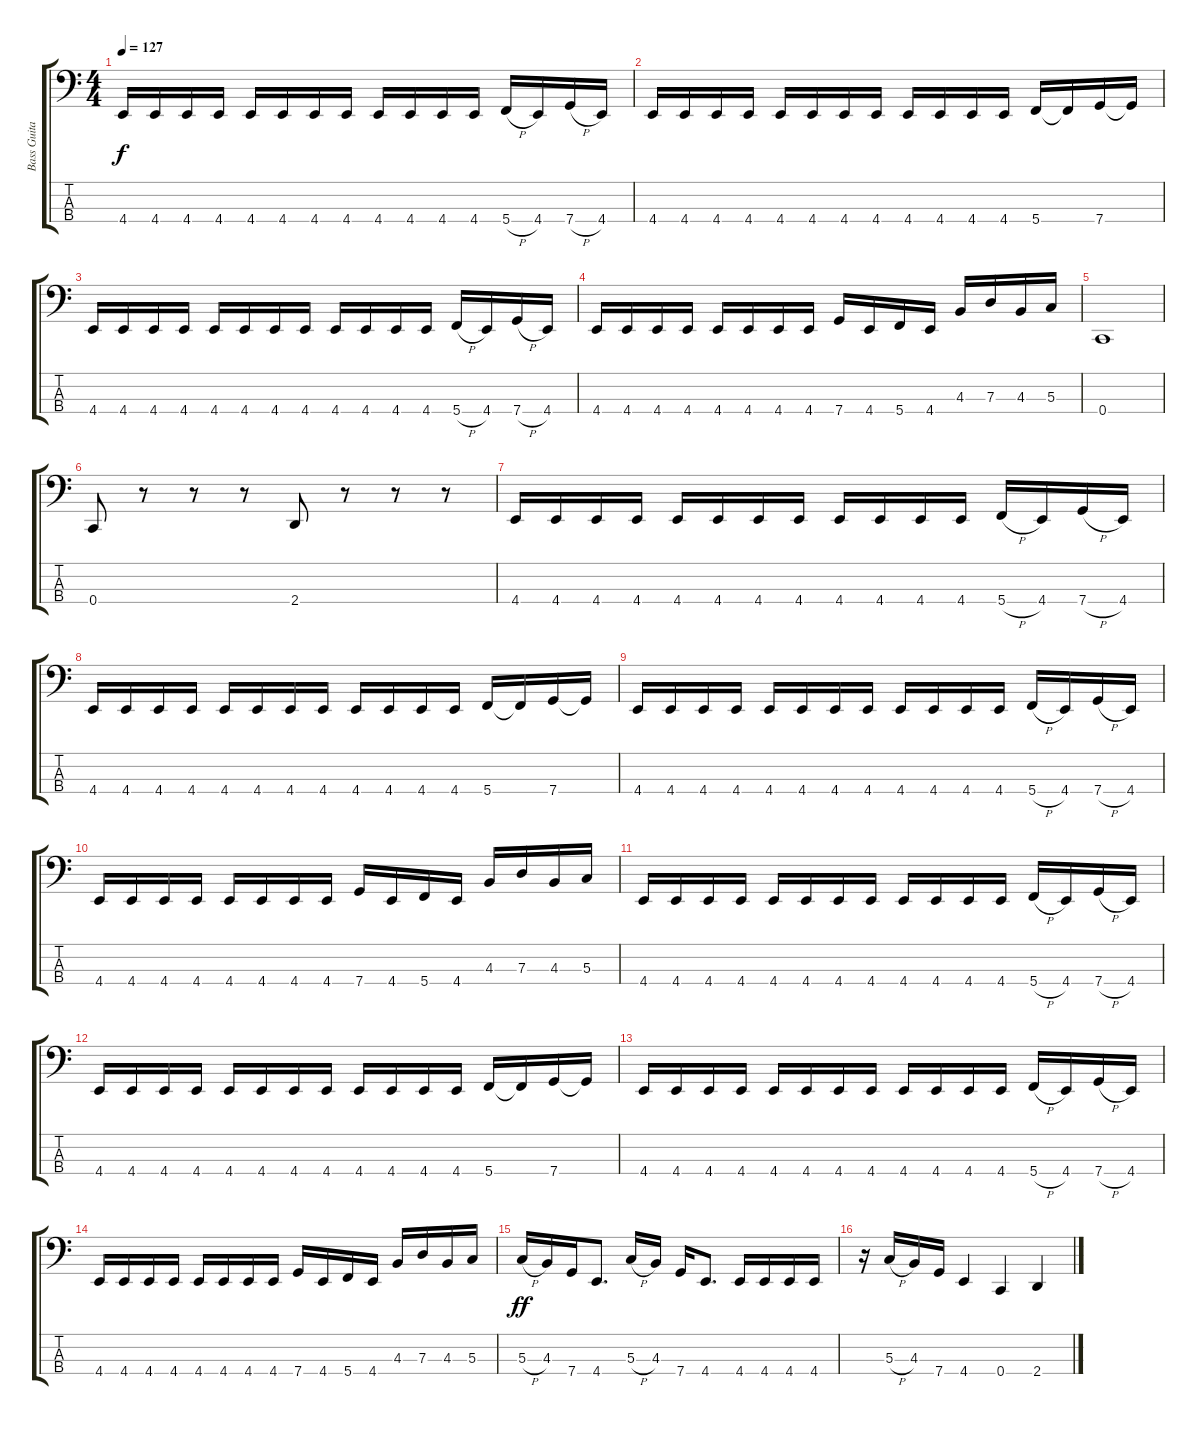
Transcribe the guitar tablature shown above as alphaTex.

\track ("Bass Guitar" "Bass Guita") {instrument electricbasspick}
\staff {score tabs}
\tuning (F2 C2 G1 C1) {hide}
\ts (4 4)
\tempo 127
\clef f4
\ks c
4.4.16{dy f} 4.4.16 4.4.16 4.4.16 4.4.16 4.4.16 4.4.16 4.4.16 4.4.16 4.4.16 4.4.16 4.4.16 5.4{h}.16 4.4.16 7.4{h}.16 4.4.16 |
4.4.16 4.4.16 4.4.16 4.4.16 4.4.16 4.4.16 4.4.16 4.4.16 4.4.16 4.4.16 4.4.16 4.4.16 5.4.16 5.4{t}.16 7.4.16 7.4{t}.16 |
4.4.16 4.4.16 4.4.16 4.4.16 4.4.16 4.4.16 4.4.16 4.4.16 4.4.16 4.4.16 4.4.16 4.4.16 5.4{h}.16 4.4.16 7.4{h}.16 4.4.16 |
4.4.16 4.4.16 4.4.16 4.4.16 4.4.16 4.4.16 4.4.16 4.4.16 7.4.16 4.4.16 5.4.16 4.4.16 4.3.16 7.3.16 4.3.16 5.3.16 |
0.4.1 |
0.4.8 r.8 r.8 r.8 2.4.8 r.8 r.8 r.8 |
4.4.16 4.4.16 4.4.16 4.4.16 4.4.16 4.4.16 4.4.16 4.4.16 4.4.16 4.4.16 4.4.16 4.4.16 5.4{h}.16 4.4.16 7.4{h}.16 4.4.16 |
4.4.16 4.4.16 4.4.16 4.4.16 4.4.16 4.4.16 4.4.16 4.4.16 4.4.16 4.4.16 4.4.16 4.4.16 5.4.16 5.4{t}.16 7.4.16 7.4{t}.16 |
4.4.16 4.4.16 4.4.16 4.4.16 4.4.16 4.4.16 4.4.16 4.4.16 4.4.16 4.4.16 4.4.16 4.4.16 5.4{h}.16 4.4.16 7.4{h}.16 4.4.16 |
4.4.16 4.4.16 4.4.16 4.4.16 4.4.16 4.4.16 4.4.16 4.4.16 7.4.16 4.4.16 5.4.16 4.4.16 4.3.16 7.3.16 4.3.16 5.3.16 |
4.4.16 4.4.16 4.4.16 4.4.16 4.4.16 4.4.16 4.4.16 4.4.16 4.4.16 4.4.16 4.4.16 4.4.16 5.4{h}.16 4.4.16 7.4{h}.16 4.4.16 |
4.4.16 4.4.16 4.4.16 4.4.16 4.4.16 4.4.16 4.4.16 4.4.16 4.4.16 4.4.16 4.4.16 4.4.16 5.4.16 5.4{t}.16 7.4.16 7.4{t}.16 |
4.4.16 4.4.16 4.4.16 4.4.16 4.4.16 4.4.16 4.4.16 4.4.16 4.4.16 4.4.16 4.4.16 4.4.16 5.4{h}.16 4.4.16 7.4{h}.16 4.4.16 |
4.4.16 4.4.16 4.4.16 4.4.16 4.4.16 4.4.16 4.4.16 4.4.16 7.4.16 4.4.16 5.4.16 4.4.16 4.3.16 7.3.16 4.3.16 5.3.16 |
5.3{h}.16{dy ff} 4.3.16 7.4.16 4.4.8{d} 5.3{h}.16 4.3.16 7.4.16 4.4.8{d} 4.4.16 4.4.16 4.4.16 4.4.16 |
r.16 5.3{h}.16 4.3.16 7.4.16 4.4.4 0.4.4 2.4.4
